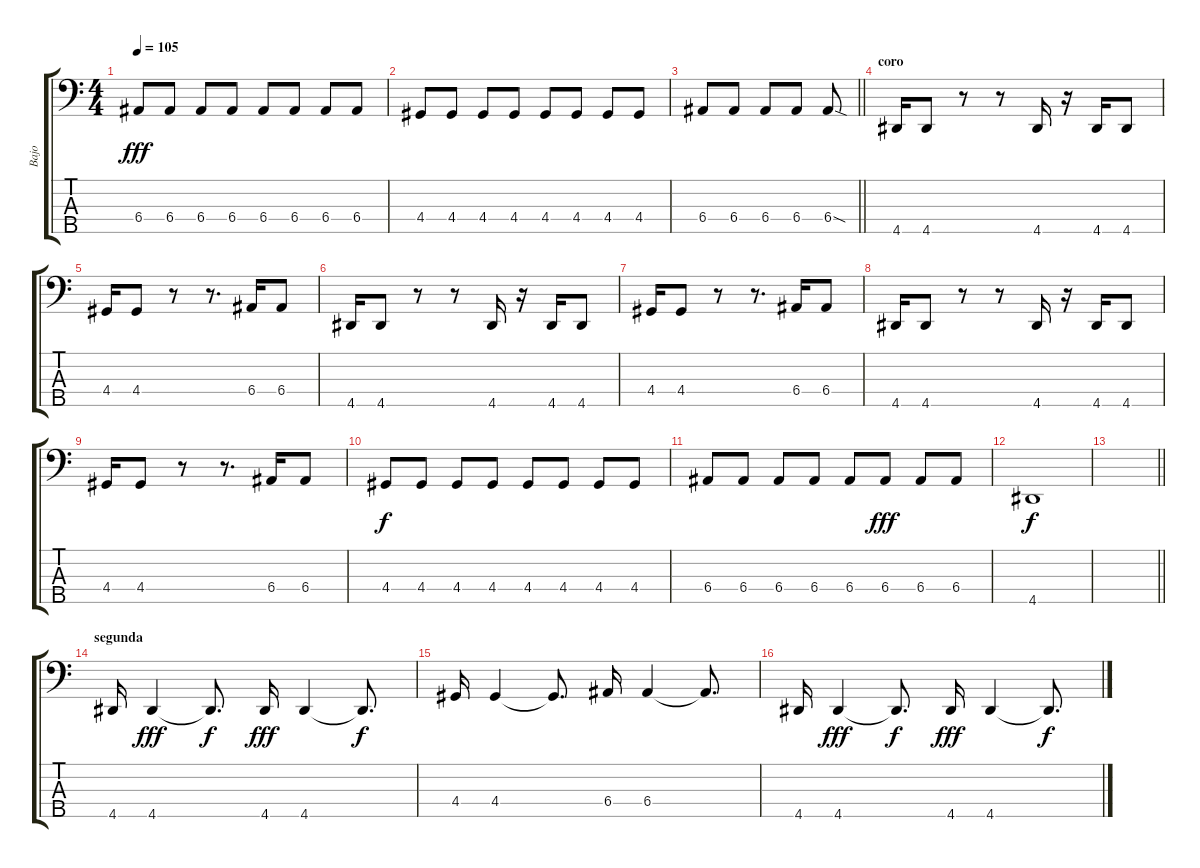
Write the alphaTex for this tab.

\track ("Bajo" "Bajo") {instrument electricbassfinger}
\staff {score tabs}
\tuning (G2 D2 A1 E1 B0) {hide}
\ts (4 4)
\tempo 105
\clef f4
\ks c
6.4.8{dy fff} 6.4.8 6.4.8 6.4.8 6.4.8 6.4.8 6.4.8 6.4.8 |
4.4.8 4.4.8 4.4.8 4.4.8 4.4.8 4.4.8 4.4.8 4.4.8 |
\barLineRight lightlight
6.4.8 6.4.8 6.4.8 6.4.8 6.4{sod}.8 |
\section ("" "coro")
4.5.16 4.5.8 r.8 r.8 4.5.16 r.16 4.5.16 4.5.8 |
4.4.16 4.4.8 r.8 r.8{d} 6.4.16 6.4.8 |
4.5.16 4.5.8 r.8 r.8 4.5.16 r.16 4.5.16 4.5.8 |
4.4.16 4.4.8 r.8 r.8{d} 6.4.16 6.4.8 |
4.5.16 4.5.8 r.8 r.8 4.5.16 r.16 4.5.16 4.5.8 |
4.4.16 4.4.8 r.8 r.8{d} 6.4.16 6.4.8 |
4.4.8{dy f} 4.4.8 4.4.8 4.4.8 4.4.8 4.4.8 4.4.8 4.4.8 |
6.4.8 6.4.8 6.4.8 6.4.8 6.4.8 6.4.8{dy fff} 6.4.8 6.4.8 |
4.5.1{dy f} |
\barLineRight lightlight
|
\section ("" "segunda")
4.5.16 4.5.4{dy fff} 4.5{t}.8{d dy f} 4.5.16{dy fff} 4.5.4 4.5{t}.8{d dy f} |
4.4.16 4.4.4 4.4{t}.8{d} 6.4.16 6.4.4 6.4{t}.8{d} |
4.5.16 4.5.4{dy fff} 4.5{t}.8{d dy f} 4.5.16{dy fff} 4.5.4 4.5{t}.8{d dy f}
